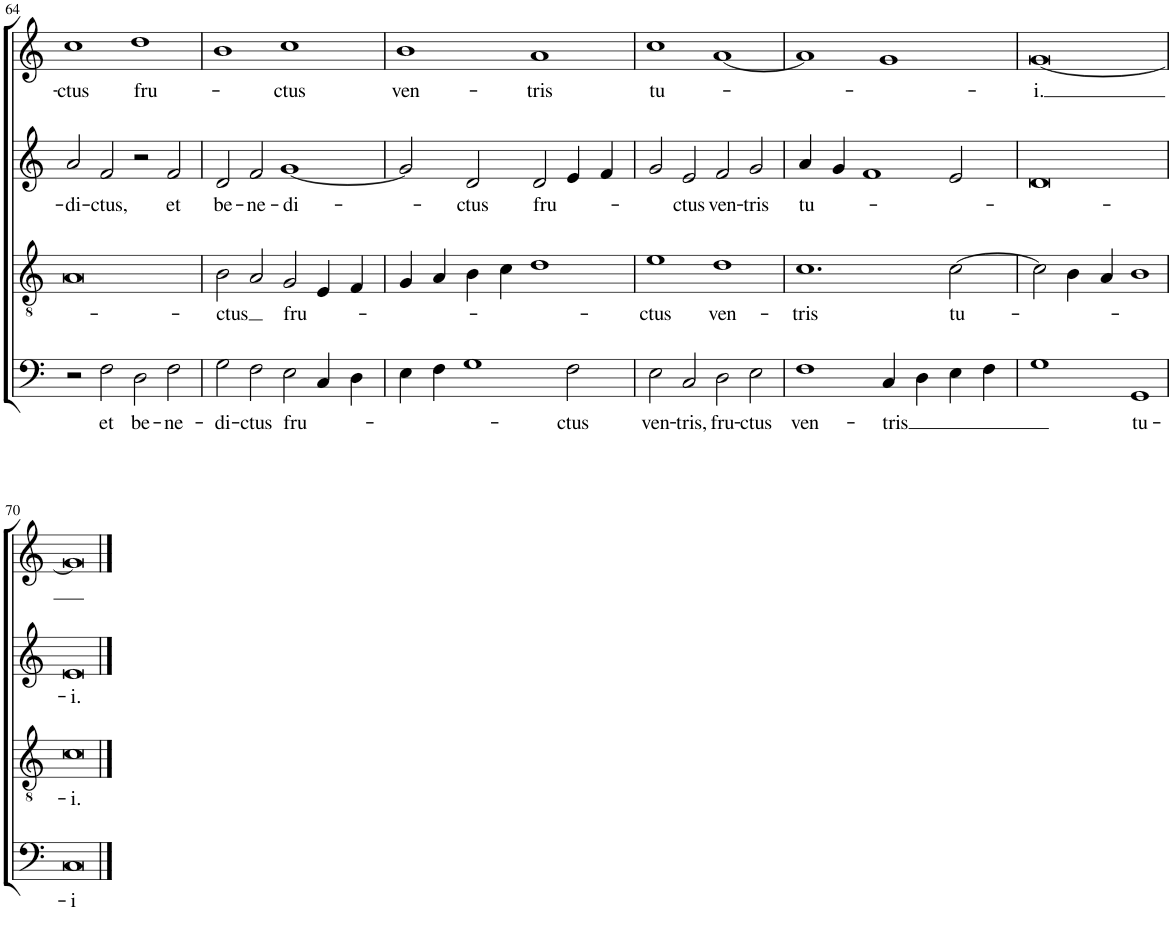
**kern	**text	**kern	**text	**kern	**text	**kern	**text
*part4	*part4	*part3	*part3	*part2	*part2	*part1	*part1
*staff4	*staff4	*staff3	*staff3	*staff2	*staff2	*staff1	*staff1
*I"Bass	*	*I"Tenor	*	*I"Alto	*	*I"Soprano	*
!!LO:PB:g=z
*clefF4	*	*clefGv2	*	*clefG2	*	*clefG2	*
*k[]	*	*k[]	*	*k[]	*	*k[]	*
*M2/1	*	*M2/1	*	*M2/1	*	*M2/1	*
*met(c|)	*	*met(c|)	*	*met(c|)	*	*met(c|)	*
=64	=64	=64	=64	=64	=64	=64	=64
!	!	!	!	!	!LO:LY:b	!	!LO:LY:b
2r	.	0A	.	2a/	-di-	1cc	-ctus
!	!LO:LY:b	!	!	!	!LO:LY:b	!	!
2F\	et	.	.	2f/	-ctus,	.	.
!	!LO:LY:b	!	!	!	!	!	!LO:LY:b
2D\	be-	.	.	2r	.	1dd	fru-
!	!LO:LY:b	!	!	!	!LO:LY:b	!	!
2F\	-ne-	.	.	2f/	et	.	.
=65	=65	=65	=65	=65	=65	=65	=65
!	!LO:LY:b	!	!LO:LY:b	!	!LO:LY:b	!	!
2G\	-di-	2B\	-ctus	2d/	be-	1b	.
!	!LO:LY:b	!	!	!	!LO:LY:b	!	!
2F\	-ctus	2A/	.	2f/	-ne-	.	.
!	!LO:LY:b	!	!LO:LY:b	!	!LO:LY:b	!	!LO:LY:b
2E\	fru-	2G/	fru-	[1g	-di-	1cc	-ctus
4C/	.	4E/	.	.	.	.	.
4D\	.	4F/	.	.	.	.	.
=66	=66	=66	=66	=66	=66	=66	=66
!	!	!	!	!	!	!	!LO:LY:b
4E\	.	4G/	.	2g/]	.	1b	ven-
4F\	.	4A/	.	.	.	.	.
!	!	!	!	!	!LO:LY:b	!	!
1G	.	4B\	.	2d/	-ctus	.	.
.	.	4c\	.	.	.	.	.
!	!	!	!	!	!LO:LY:b	!	!LO:LY:b
.	.	1d	.	2d/	fru-	1a	-tris
!	!LO:LY:b	!	!	!	!	!	!
2F\	-ctus	.	.	4e/	.	.	.
.	.	.	.	4f/	.	.	.
=67	=67	=67	=67	=67	=67	=67	=67
!	!LO:LY:b	!	!LO:LY:b	!	!	!	!LO:LY:b
2E\	ven-	1e	-ctus	2g/	.	1cc	tu-
!	!LO:LY:b	!	!	!	!LO:LY:b	!	!
2C/	-tris,	.	.	2e/	-ctus	.	.
!	!LO:LY:b	!	!LO:LY:b	!	!LO:LY:b	!	!
2D\	fru-	1d	ven-	2f/	ven-	[1a	.
!	!LO:LY:b	!	!	!	!LO:LY:b	!	!
2E\	-ctus	.	.	2g/	-tris	.	.
=68	=68	=68	=68	=68	=68	=68	=68
!	!LO:LY:b	!	!LO:LY:b	!	!LO:LY:b	!	!
1F	ven-	1.c	-tris	4a/	tu-	1a]	.
.	.	.	.	4g/	.	.	.
.	.	.	.	1f	.	.	.
!	!LO:LY:b	!	!	!	!	!	!
4C/	-tris	.	.	.	.	1g	.
4D\	.	.	.	.	.	.	.
!	!	!	!LO:LY:b	!	!	!	!
4E\	.	[2c\	tu-	2e/	.	.	.
4F\	.	.	.	.	.	.	.
=69	=69	=69	=69	=69	=69	=69	=69
!	!	!	!	!	!	!	!LO:LY:b
1G	.	2c\]	.	0d	.	[0g	-i.
.	.	4B\	.	.	.	.	.
.	.	4A/	.	.	.	.	.
!	!LO:LY:b	!	!	!	!	!	!
1GG	tu-	1B	.	.	.	.	.
!!LO:LB:g=z
=70	=70	=70	=70	=70	=70	=70	=70
!	!LO:LY:b	!	!LO:LY:b	!	!LO:LY:b	!	!
0C	-i	0c	-i.	0e	i.	0g]	.
==	==	==	==	==	==	==	==
*-	*-	*-	*-	*-	*-	*-	*-
